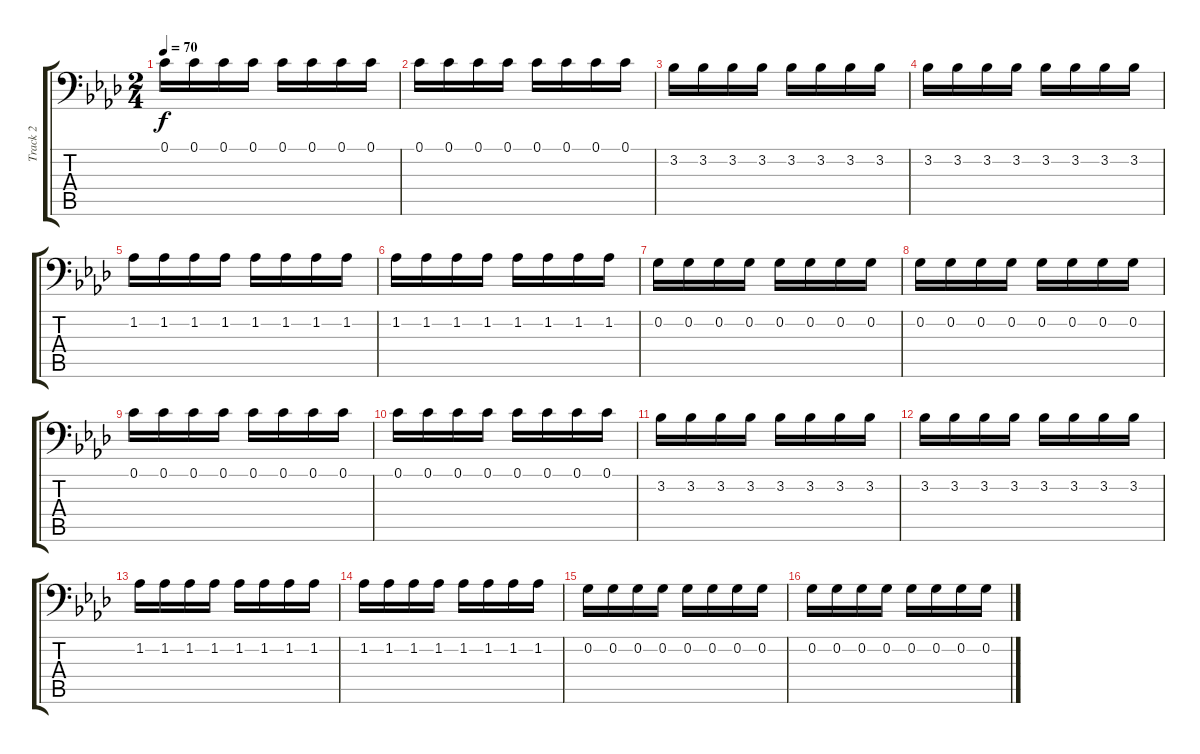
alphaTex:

\track ("Track 2" "Track 2") {instrument acousticbass}
\staff {score tabs}
\tuning (C3 G2 D2 A1 E1 B0) {hide}
\ts (2 4)
\tempo 70
\clef f4
\ks fminor
0.1.16{dy f} 0.1.16 0.1.16 0.1.16 0.1.16 0.1.16 0.1.16 0.1.16 |
0.1.16 0.1.16 0.1.16 0.1.16 0.1.16 0.1.16 0.1.16 0.1.16 |
3.2.16 3.2.16 3.2.16 3.2.16 3.2.16 3.2.16 3.2.16 3.2.16 |
3.2.16 3.2.16 3.2.16 3.2.16 3.2.16 3.2.16 3.2.16 3.2.16 |
1.2.16 1.2.16 1.2.16 1.2.16 1.2.16 1.2.16 1.2.16 1.2.16 |
1.2.16 1.2.16 1.2.16 1.2.16 1.2.16 1.2.16 1.2.16 1.2.16 |
0.2.16 0.2.16 0.2.16 0.2.16 0.2.16 0.2.16 0.2.16 0.2.16 |
0.2.16 0.2.16 0.2.16 0.2.16 0.2.16 0.2.16 0.2.16 0.2.16 |
0.1.16 0.1.16 0.1.16 0.1.16 0.1.16 0.1.16 0.1.16 0.1.16 |
0.1.16 0.1.16 0.1.16 0.1.16 0.1.16 0.1.16 0.1.16 0.1.16 |
3.2.16 3.2.16 3.2.16 3.2.16 3.2.16 3.2.16 3.2.16 3.2.16 |
3.2.16 3.2.16 3.2.16 3.2.16 3.2.16 3.2.16 3.2.16 3.2.16 |
1.2.16 1.2.16 1.2.16 1.2.16 1.2.16 1.2.16 1.2.16 1.2.16 |
1.2.16 1.2.16 1.2.16 1.2.16 1.2.16 1.2.16 1.2.16 1.2.16 |
0.2.16 0.2.16 0.2.16 0.2.16 0.2.16 0.2.16 0.2.16 0.2.16 |
0.2.16 0.2.16 0.2.16 0.2.16 0.2.16 0.2.16 0.2.16 0.2.16
